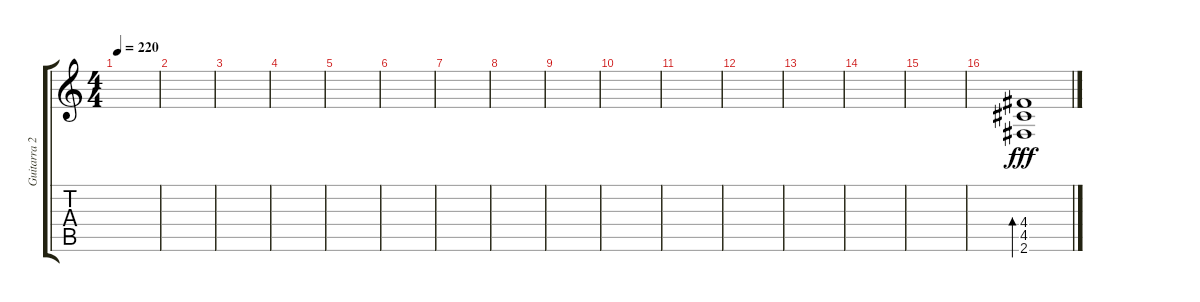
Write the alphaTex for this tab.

\track ("Guitarra 2" "Guitarra 2") {instrument electricguitarclean}
\staff {score tabs}
\tuning (E4 B3 G3 D3 A2 E2) {hide}
\ts (4 4)
\tempo 220
\clef g2
\ks c
|
|
|
|
|
|
|
|
|
|
|
|
|
|
|
(4.4 4.5 2.6).1{bd 480 dy fff}
